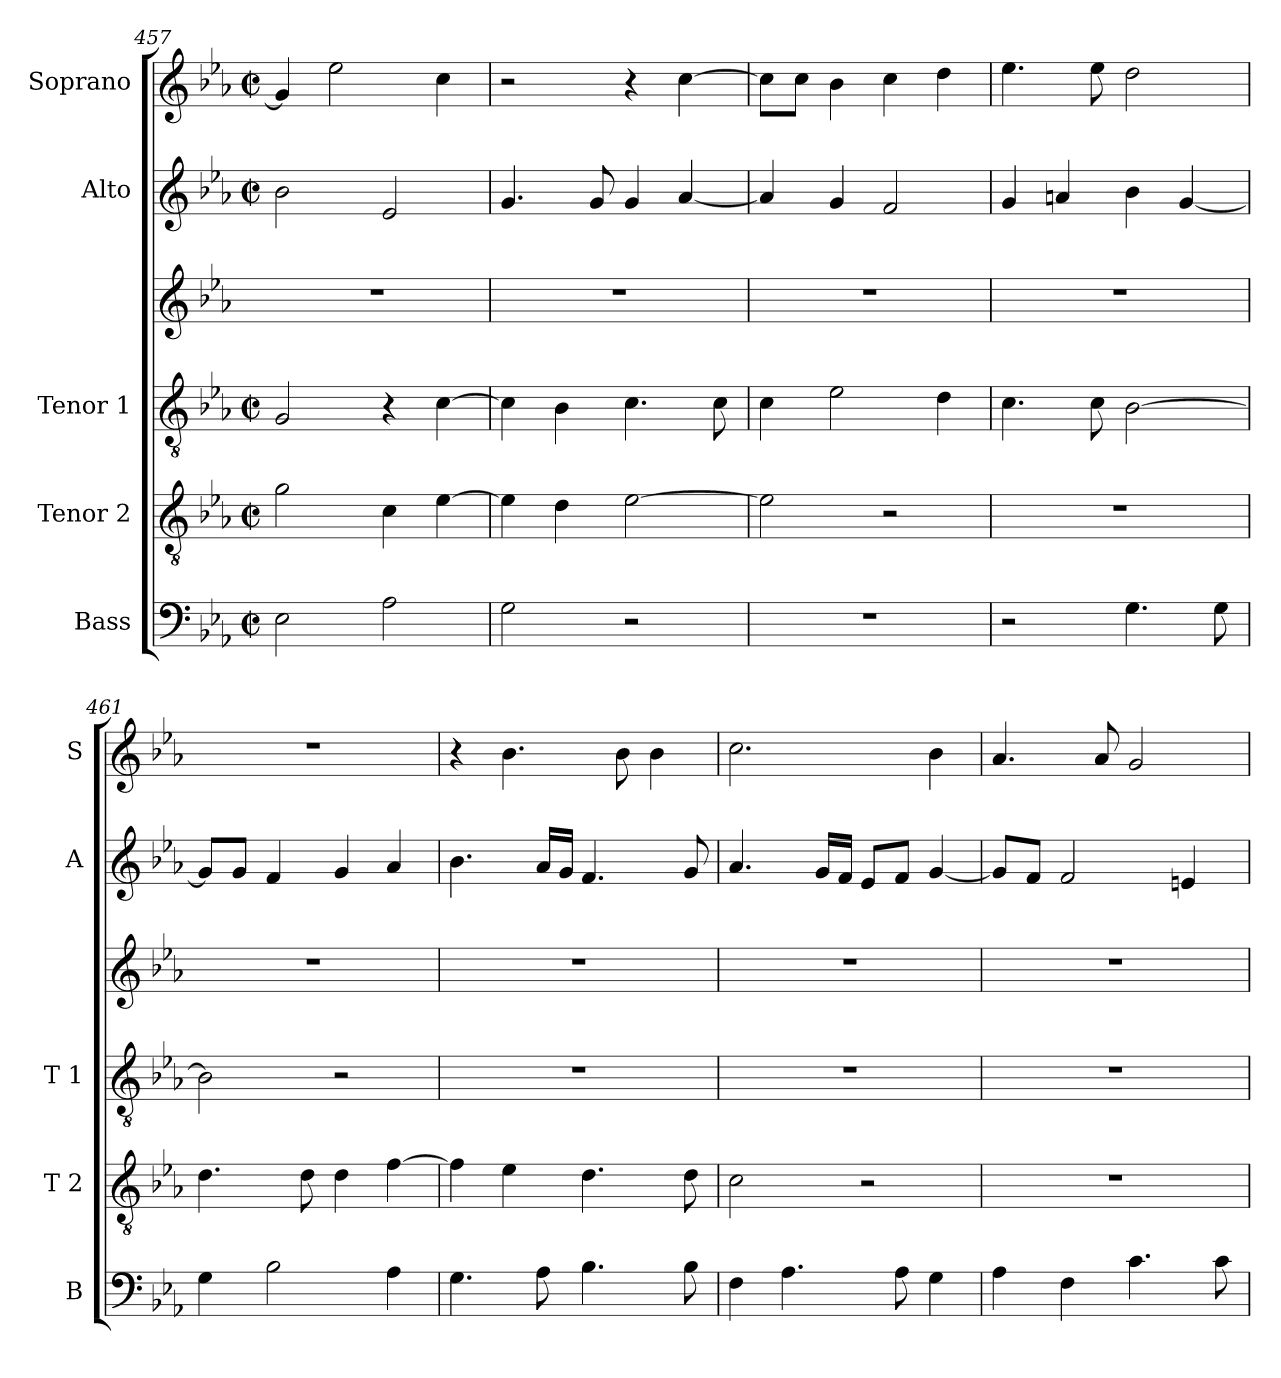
**kern	**kern	**kern	**kern	**kern	**kern
*part6	*part5	*part4	*part3	*part2	*part1
*staff6	*staff5	*staff4	*staff3	*staff2	*staff1
*I"Bass	*I"Tenor 2	*I"Tenor 1	*	*I"Alto	*I"Soprano
*I'B	*I'T 2	*I'T 1	*	*I'A	*I'S
*clefF4	*clefGv2	*clefGv2	*clefG2	*clefG2	*clefG2
*k[b-e-a-]	*k[b-e-a-]	*k[b-e-a-]	*k[b-e-a-]	*k[b-e-a-]	*k[b-e-a-]
*E-:	*E-:	*E-:	*E-:	*E-:	*E-:
*M2/2	*M2/2	*M2/2	*	*M2/2	*M2/2
*met(c|)	*met(c|)	*met(c|)	*	*met(c|)	*met(c|)
=457	=457	=457	=457	=457	=457
2E-\	2g\	2G/	1r	2b-\	4g/]
.	.	.	.	.	2ee-\
2A-\	4c\	4r	.	2e-/	.
.	[>4e-\	[>4c\	.	.	4cc\
=458	=458	=458	=458	=458	=458
2G\	4e-\]	4c\]	1r	4.g/	2r
.	4d\	4B-\	.	.	.
.	.	.	.	8g/	.
2r	[>2e-\	4.c\	.	4g/	4r
.	.	.	.	[<4a-/	[>4cc\
.	.	8c\	.	.	.
=459	=459	=459	=459	=459	=459
1r	2e-\]	4c\	1r	4a-/]	8cc\L]
.	.	.	.	.	8cc\J
.	.	2e-\	.	4g/	4b-\
.	2r	.	.	2f/	4cc\
.	.	4d\	.	.	4dd\
=460	=460	=460	=460	=460	=460
2r	1r	4.c\	1r	4g/	4.ee-\
.	.	.	.	4an/	.
.	.	8c\	.	.	8ee-\
4.G\	.	[>2B-\	.	4b-\	2dd\
.	.	.	.	[<4g/	.
8G\	.	.	.	.	.
=461	=461	=461	=461	=461	=461
4G\	4.d\	2B-\]	1r	8g/L]	1r
.	.	.	.	8g/J	.
2B-\	.	.	.	4f/	.
.	8d\	.	.	.	.
.	4d\	2r	.	4g/	.
4A-\	[<4f\	.	.	4a-/	.
!!LO:LB:g=z
=462	=462	=462	=462	=462	=462
4.G\	4f\]	1r	1r	4.b-\	4r
.	4e-\	.	.	.	4.b-\
8A-\	.	.	.	16a-/LL	.
.	.	.	.	16g/JJ	.
4.B-\	4.d\	.	.	4.f/	.
.	.	.	.	.	8b-\
.	.	.	.	.	4b-\
8B-\	8d\	.	.	8g/	.
=463	=463	=463	=463	=463	=463
4F\	2c\	1r	1r	4.a-/	2.cc\
4.A-\	.	.	.	.	.
.	.	.	.	16g/LL	.
.	.	.	.	16f/JJ	.
.	2r	.	.	8e-/L	.
8A-\	.	.	.	8f/J	.
4G\	.	.	.	[<4g/	4b-\
=464	=464	=464	=464	=464	=464
4A-\	1r	1r	1r	8g/L]	4.a-/
.	.	.	.	8f/J	.
4F\	.	.	.	2f/	.
.	.	.	.	.	8a-/
4.c\	.	.	.	.	2g/
.	.	.	.	4en/	.
8c\	.	.	.	.	.
=	=	=	=	=	=
*-	*-	*-	*-	*-	*-
